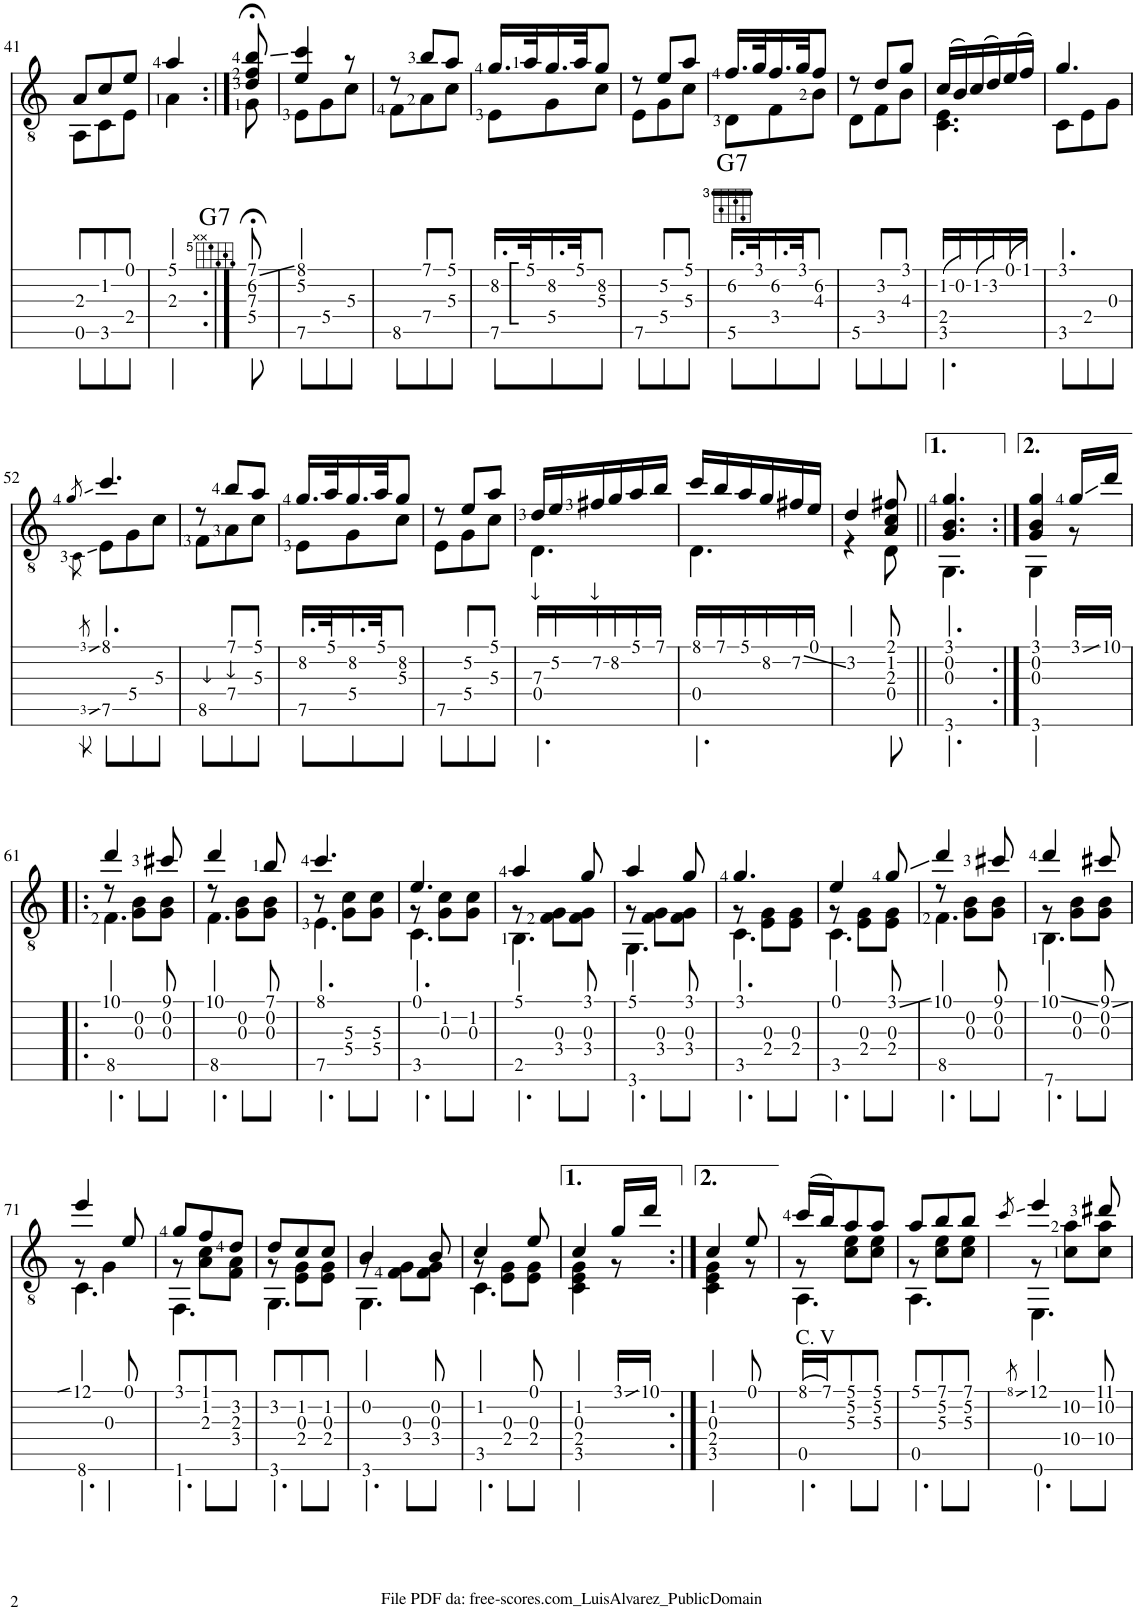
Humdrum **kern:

**kern	**harte	**kern
*part2	*part2	*part1
*staff2	*	*staff1
*I"Chitarra classica (Intavolatura)	*	*I"Guitar
!!LO:PB:g=z
*	*	*clefGv2
*k[]	*	*k[]
*M3/8	*	*M3/8
=41	=41	=41
*^	*	*^
8A/L	8AA\L	.	8A/L	8AA\L
8c/	8C\	.	8c/	8C\
8e/J	8E\J	.	8e/J	8E\J
=42	=42	=42	=42	=42
4a/	4A\	.	4a/	4A\
=43:|!	=43:|!	=43:|!	=43:|!	=43:|!
!	!	!LO:H:kt=7	!	!
8d/;< 8f/;< 8b/;<	8G\	G:7	8d/;< 8f/;< 8b/;<	8G\
=44	=44	=44	=44	=44
4e/ 4cc/	8E\L	.	4e/ 4cc/	8E\L
.	8G\	.	.	8G\
8r	8c\J	.	8r	8c\J
=45	=45	=45	=45	=45
8r	8F\L	.	8r	8F\L
8b/L	8A\	.	8b/L	8A\
8a/J	8c\J	.	8a/J	8c\J
=46	=46	=46	=46	=46
16.g/LL	8E\L	.	16.g/LL	8E\L
32a/K	.	.	32a/K	.
16.g/	8G\	.	16.g/	8G\
32a/JK	.	.	32a/JK	.
8g/J	8c\J	.	8g/J	8c\J
=47	=47	=47	=47	=47
8r	8E\L	.	8r	8E\L
8e/L	8G\	.	8e/L	8G\
8a/J	8c\J	.	8a/J	8c\J
=48	=48	=48	=48	=48
!	!	!LO:H:kt=7	!	!
16.f/LL	8D\L	G:7	16.f/LL	8D\L
32g/K	.	.	32g/K	.
16.f/	8F\	.	16.f/	8F\
32g/JK	.	.	32g/JK	.
8f/J	8B\J	.	8f/J	8B\J
=49	=49	=49	=49	=49
8r	8D\L	.	8r	8D\L
8d/L	8F\	.	8d/L	8F\
8g/J	8B\J	.	8g/J	8B\J
=50	=50	=50	=50	=50
(16c/LL	4.C\ 4.E\	.	(16c/LL	4.C\ 4.E\
16B/)	.	.	16B/)	.
(16c/	.	.	(16c/	.
16d/)	.	.	16d/)	.
(16e/	.	.	(16e/	.
16f/JJ)	.	.	16f/JJ)	.
=51	=51	=51	=51	=51
4.g/	8C\L	.	4.g/	8C\L
.	8E\	.	.	8E\
.	8G\J	.	.	8G\J
!!LO:LB:g=z	!!
=52	=52	=52	=52	=52
8qg/	8qC\	.	8qg/	8qC\
4.cc/	8E\L	.	4.cc/	8E\L
.	8G\	.	.	8G\
.	8c\J	.	.	8c\J
=53	=53	=53	=53	=53
!LO:TX:a:t=↓	!	!	!	!
8r	8F\L	.	8r	8F\L
!LO:TX:a:t=↓	!	!	!	!
8b/L	8A\	.	8b/L	8A\
8a/J	8c\J	.	8a/J	8c\J
=54	=54	=54	=54	=54
16.g/LL	8E\L	.	16.g/LL	8E\L
32a/K	.	.	32a/K	.
16.g/	8G\	.	16.g/	8G\
32a/JK	.	.	32a/JK	.
8g/J	8c\J	.	8g/J	8c\J
=55	=55	=55	=55	=55
8r	8E\L	.	8r	8E\L
8e/L	8G\	.	8e/L	8G\
8a/J	8c\J	.	8a/J	8c\J
=56	=56	=56	=56	=56
!LO:TX:a:t=↓	!	!	!	!
16d/LL	4.D\	.	16d/LL	4.D\
16e/	.	.	16e/	.
!LO:TX:a:t=↓	!	!	!	!
16f#X/	.	.	16f#X/	.
16g/	.	.	16g/	.
16a/	.	.	16a/	.
16b/JJ	.	.	16b/JJ	.
=57	=57	=57	=57	=57
16cc/LL	4.D\	.	16cc/LL	4.D\
16b/	.	.	16b/	.
16a/	.	.	16a/	.
16g/	.	.	16g/	.
16f#X/	.	.	16f#X/	.
16e/JJ	.	.	16e/JJ	.
=58	=58	=58	=58	=58
4d/	4r	.	4d/	4r
8A/ 8c/ 8f#X/	8D\	.	8A/ 8c/ 8f#X/	8D\
=59||	=59||	=59||	=59||	=59||
4.G/ 4.B/ 4.g/	4.GG\	.	4.G/ 4.B/ 4.g/	4.GG\
=60:|!	=60:|!	=60:|!	=60:|!	=60:|!
4G/ 4B/ 4g/	4GG\	.	4G/ 4B/ 4g/	4GG\
16g/LL	8r	.	16g/LL	8r
16dd/JJ	.	.	16dd/JJ	.
!!LO:LB:g=z
=61!|:	=61!|:	=61!|:	=61!|:	=61!|:
*	*^	*	*	*^
4dd/	8r	4.F\	.	4dd/	8r	4.F\
.	8G\ 8B\L	.	.	.	8G\ 8B\L	.
8cc#X/	8G\ 8B\J	.	.	8cc#X/	8G\ 8B\J	.
=62	=62	=62	=62	=62	=62	=62
4dd/	8r	4.F\	.	4dd/	8r	4.F\
.	8G\ 8B\L	.	.	.	8G\ 8B\L	.
8b/	8G\ 8B\J	.	.	8b/	8G\ 8B\J	.
=63	=63	=63	=63	=63	=63	=63
4.cc/	8r	4.E\	.	4.cc/	8r	4.E\
.	8G\ 8c\L	.	.	.	8G\ 8c\L	.
.	8G\ 8c\J	.	.	.	8G\ 8c\J	.
=64	=64	=64	=64	=64	=64	=64
4.e/	8r	4.C\	.	4.e/	8r	4.C\
.	8G\ 8c\L	.	.	.	8G\ 8c\L	.
.	8G\ 8c\J	.	.	.	8G\ 8c\J	.
=65	=65	=65	=65	=65	=65	=65
4a/	8r	4.BB\	.	4a/	8r	4.BB\
.	8F\ 8G\L	.	.	.	8F\ 8G\L	.
8g/	8F\ 8G\J	.	.	8g/	8F\ 8G\J	.
=66	=66	=66	=66	=66	=66	=66
4a/	8r	4.GG\	.	4a/	8r	4.GG\
.	8F\ 8G\L	.	.	.	8F\ 8G\L	.
8g/	8F\ 8G\J	.	.	8g/	8F\ 8G\J	.
=67	=67	=67	=67	=67	=67	=67
4.g/	8r	4.C\	.	4.g/	8r	4.C\
.	8E\ 8G\L	.	.	.	8E\ 8G\L	.
.	8E\ 8G\J	.	.	.	8E\ 8G\J	.
=68	=68	=68	=68	=68	=68	=68
4e/	8r	4.C\	.	4e/	8r	4.C\
.	8E\ 8G\L	.	.	.	8E\ 8G\L	.
8g/	8E\ 8G\J	.	.	8g/	8E\ 8G\J	.
=69	=69	=69	=69	=69	=69	=69
4dd/	8r	4.F\	.	4dd/	8r	4.F\
.	8G\ 8B\L	.	.	.	8G\ 8B\L	.
8cc#X/	8G\ 8B\J	.	.	8cc#X/	8G\ 8B\J	.
=70	=70	=70	=70	=70	=70	=70
4dd/	8r	4.BB\	.	4dd/	8r	4.BB\
.	8G\ 8B\L	.	.	.	8G\ 8B\L	.
8cc#X/	8G\ 8B\J	.	.	8cc#X/	8G\ 8B\J	.
!!LO:LB:g=z	!!	!!
=71	=71	=71	=71	=71	=71	=71
4ee/	8r	4.C\	.	4ee/	8r	4.C\
.	4G\	.	.	.	4G\	.
8e/	.	.	.	8e/	.	.
=72	=72	=72	=72	=72	=72	=72
8g/L	8r	4.FF\	.	8g/L	8r	4.FF\
8f/	8A\ 8c\L	.	.	8f/	8A\ 8c\L	.
8d/J	8F\ 8A\J	.	.	8d/J	8F\ 8A\J	.
=73	=73	=73	=73	=73	=73	=73
8d/L	8r	4.GG\	.	8d/L	8r	4.GG\
8c/	8E\ 8G\L	.	.	8c/	8E\ 8G\L	.
8c/J	8E\ 8G\J	.	.	8c/J	8E\ 8G\J	.
=74	=74	=74	=74	=74	=74	=74
4B/	8r	4.GG\	.	4B/	8r	4.GG\
.	8F\ 8G\L	.	.	.	8F\ 8G\L	.
8B/	8F\ 8G\J	.	.	8B/	8F\ 8G\J	.
=75	=75	=75	=75	=75	=75	=75
4c/	8r	4.C\	.	4c/	8r	4.C\
.	8E\ 8G\L	.	.	.	8E\ 8G\L	.
8e/	8E\ 8G\J	.	.	8e/	8E\ 8G\J	.
*	*v	*v	*	*	*	*
*	*	*	*	*v	*v
=76	=76	=76	=76	=76
4c/	4C\ 4E\ 4G\	.	4c/	4C\ 4E\ 4G\
16g/LL	8r	.	16g/LL	8r
16dd/JJ	.	.	16dd/JJ	.
=77:|!	=77:|!	=77:|!	=77:|!	=77:|!
4c/	4C\ 4E\ 4G\	.	4c/	4C\ 4E\ 4G\
8e/	8r	.	8e/	8r
=78	=78	=78	=78	=78
*	*^	*	*	*^
!LO:TX:a:t=C. V	!	!	!	!	!	!
(16cc/LL	8r	4.AA\	.	(16cc/LL	8r	4.AA\
16b/J)	.	.	.	16b/J)	.	.
8a/	8c\ 8e\L	.	.	8a/	8c\ 8e\L	.
8a/J	8c\ 8e\J	.	.	8a/J	8c\ 8e\J	.
=79	=79	=79	=79	=79	=79	=79
8a/L	8r	4.AA\	.	8a/L	8r	4.AA\
8b/	8c\ 8e\L	.	.	8b/	8c\ 8e\L	.
8b/J	8c\ 8e\J	.	.	8b/J	8c\ 8e\J	.
=80	=80	=80	=80	=80	=80	=80
8qcc/	.	.	.	8qcc/	.	.
4ee/	8r	4.EE\	.	4ee/	8r	4.EE\
.	8c\ 8a\L	.	.	.	8c\ 8a\L	.
8dd#X/	8c\ 8a\J	.	.	8dd#X/	8c\ 8a\J	.
*v	*v	*v	*	*	*	*
*	*	*v	*v	*v
=	=	=
*-	*-	*-
